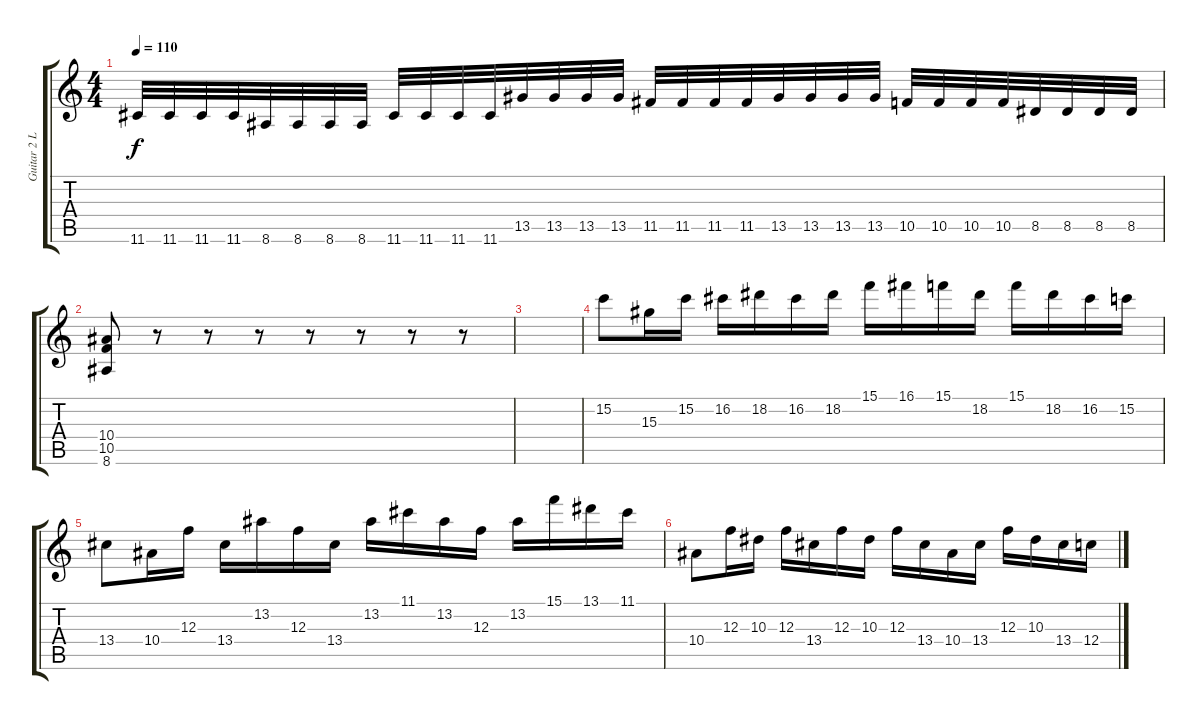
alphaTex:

\track ("Guitar 2 Lead" "Guitar 2 L") {instrument distortionguitar}
\staff {score tabs}
\tuning (D4 A3 F3 C3 G2 D2) {hide}
\ts (4 4)
\tempo 110
\clef g2
\ks c
11.6.32{dy f} 11.6.32 11.6.32 11.6.32 8.6.32 8.6.32 8.6.32 8.6.32 11.6.32 11.6.32 11.6.32 11.6.32 13.5.32 13.5.32 13.5.32 13.5.32 11.5.32 11.5.32 11.5.32 11.5.32 13.5.32 13.5.32 13.5.32 13.5.32 10.5.32 10.5.32 10.5.32 10.5.32 8.5.32 8.5.32 8.5.32 8.5.32 |
(10.4 10.5 8.6).8 r.8 r.8 r.8 r.8 r.8 r.8 r.8 |
|
15.2.8 15.3.16 15.2.16 16.2.16 18.2.16 16.2.16 18.2.16 15.1.16 16.1.16 15.1.16 18.2.16 15.1.16 18.2.16 16.2.16 15.2.16 |
13.4.8 10.4.16 12.3.16 13.4.16 13.2.16 12.3.16 13.4.16 13.2.16 11.1.16 13.2.16 12.3.16 13.2.16 15.1.16 13.1.16 11.1.16 |
10.4.8 12.3.16 10.3.16 12.3.16 13.4.16 12.3.16 10.3.16 12.3.16 13.4.16 10.4.16 13.4.16 12.3.16 10.3.16 13.4.16 12.4.16
